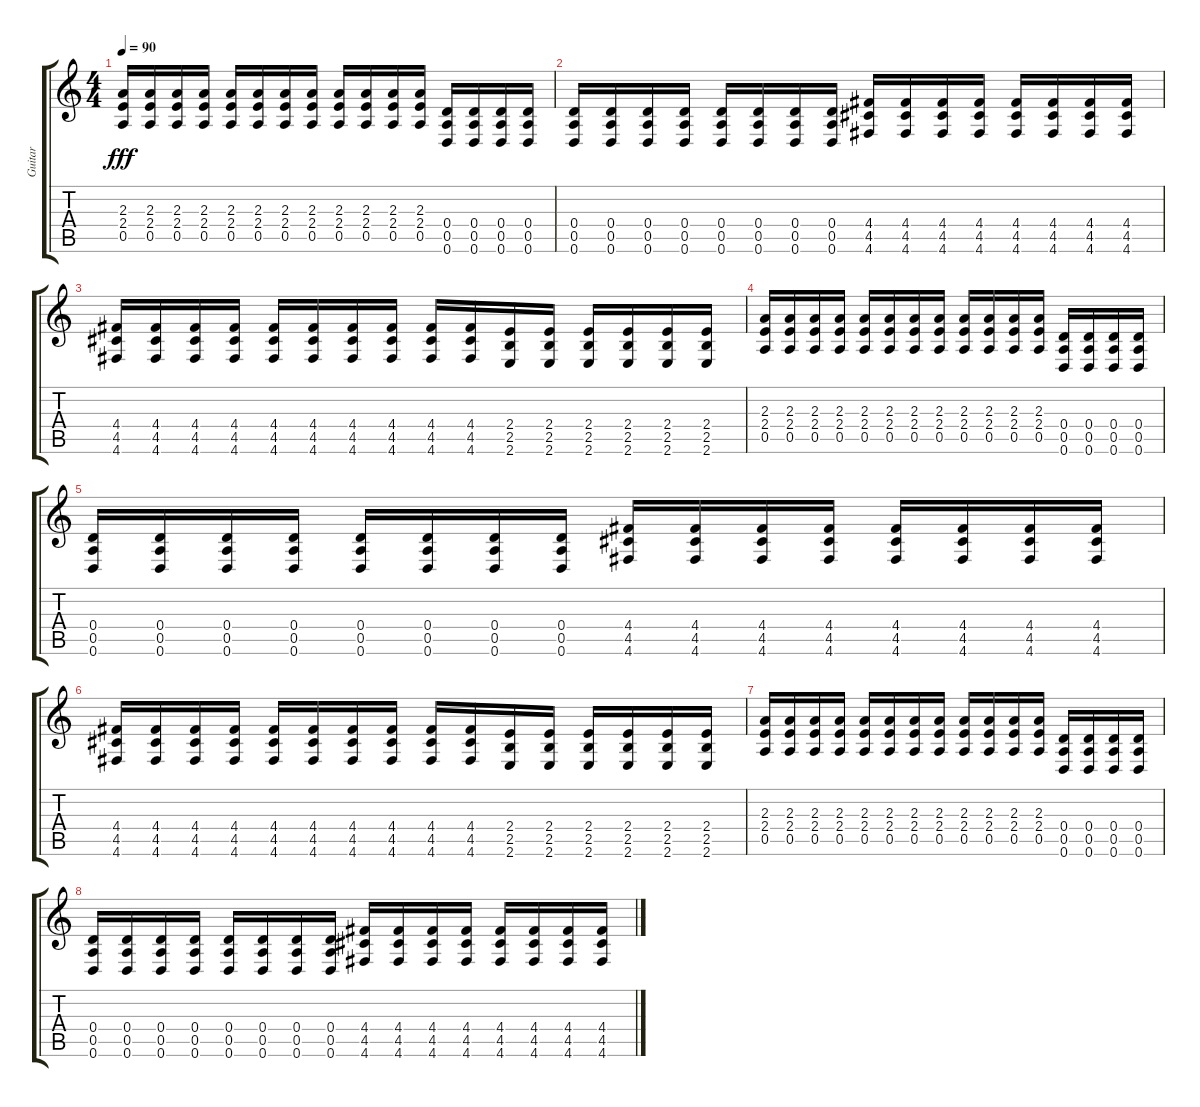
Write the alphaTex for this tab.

\track ("Guitar" "Guitar") {instrument overdrivenguitar}
\staff {score tabs}
\tuning (E4 B3 G3 D3 A2 D2) {hide}
\ts (4 4)
\tempo 90
\clef g2
\ks c
(2.3 2.4 0.5).16{dy fff} (2.3 2.4 0.5).16 (2.3 2.4 0.5).16 (2.3 2.4 0.5).16 (2.3 2.4 0.5).16 (2.3 2.4 0.5).16 (2.3 2.4 0.5).16 (2.3 2.4 0.5).16 (2.3 2.4 0.5).16 (2.3 2.4 0.5).16 (2.3 2.4 0.5).16 (2.3 2.4 0.5).16 (0.4 0.5 0.6).16 (0.4 0.5 0.6).16 (0.4 0.5 0.6).16 (0.4 0.5 0.6).16 |
(0.4 0.5 0.6).16 (0.4 0.5 0.6).16 (0.4 0.5 0.6).16 (0.4 0.5 0.6).16 (0.4 0.5 0.6).16 (0.4 0.5 0.6).16 (0.4 0.5 0.6).16 (0.4 0.5 0.6).16 (4.4 4.5 4.6).16 (4.4 4.5 4.6).16 (4.4 4.5 4.6).16 (4.4 4.5 4.6).16 (4.4 4.5 4.6).16 (4.4 4.5 4.6).16 (4.4 4.5 4.6).16 (4.4 4.5 4.6).16 |
(4.4 4.5 4.6).16 (4.4 4.5 4.6).16 (4.4 4.5 4.6).16 (4.4 4.5 4.6).16 (4.4 4.5 4.6).16 (4.4 4.5 4.6).16 (4.4 4.5 4.6).16 (4.4 4.5 4.6).16 (4.4 4.5 4.6).16 (4.4 4.5 4.6).16 (2.4 2.5 2.6).16 (2.4 2.5 2.6).16 (2.4 2.5 2.6).16 (2.4 2.5 2.6).16 (2.4 2.5 2.6).16 (2.4 2.5 2.6).16 |
(2.3 2.4 0.5).16 (2.3 2.4 0.5).16 (2.3 2.4 0.5).16 (2.3 2.4 0.5).16 (2.3 2.4 0.5).16 (2.3 2.4 0.5).16 (2.3 2.4 0.5).16 (2.3 2.4 0.5).16 (2.3 2.4 0.5).16 (2.3 2.4 0.5).16 (2.3 2.4 0.5).16 (2.3 2.4 0.5).16 (0.4 0.5 0.6).16 (0.4 0.5 0.6).16 (0.4 0.5 0.6).16 (0.4 0.5 0.6).16 |
(0.4 0.5 0.6).16 (0.4 0.5 0.6).16 (0.4 0.5 0.6).16 (0.4 0.5 0.6).16 (0.4 0.5 0.6).16 (0.4 0.5 0.6).16 (0.4 0.5 0.6).16 (0.4 0.5 0.6).16 (4.4 4.5 4.6).16 (4.4 4.5 4.6).16 (4.4 4.5 4.6).16 (4.4 4.5 4.6).16 (4.4 4.5 4.6).16 (4.4 4.5 4.6).16 (4.4 4.5 4.6).16 (4.4 4.5 4.6).16 |
(4.4 4.5 4.6).16 (4.4 4.5 4.6).16 (4.4 4.5 4.6).16 (4.4 4.5 4.6).16 (4.4 4.5 4.6).16 (4.4 4.5 4.6).16 (4.4 4.5 4.6).16 (4.4 4.5 4.6).16 (4.4 4.5 4.6).16 (4.4 4.5 4.6).16 (2.4 2.5 2.6).16 (2.4 2.5 2.6).16 (2.4 2.5 2.6).16 (2.4 2.5 2.6).16 (2.4 2.5 2.6).16 (2.4 2.5 2.6).16 |
(2.3 2.4 0.5).16 (2.3 2.4 0.5).16 (2.3 2.4 0.5).16 (2.3 2.4 0.5).16 (2.3 2.4 0.5).16 (2.3 2.4 0.5).16 (2.3 2.4 0.5).16 (2.3 2.4 0.5).16 (2.3 2.4 0.5).16 (2.3 2.4 0.5).16 (2.3 2.4 0.5).16 (2.3 2.4 0.5).16 (0.4 0.5 0.6).16 (0.4 0.5 0.6).16 (0.4 0.5 0.6).16 (0.4 0.5 0.6).16 |
(0.4 0.5 0.6).16 (0.4 0.5 0.6).16 (0.4 0.5 0.6).16 (0.4 0.5 0.6).16 (0.4 0.5 0.6).16 (0.4 0.5 0.6).16 (0.4 0.5 0.6).16 (0.4 0.5 0.6).16 (4.4 4.5 4.6).16 (4.4 4.5 4.6).16 (4.4 4.5 4.6).16 (4.4 4.5 4.6).16 (4.4 4.5 4.6).16 (4.4 4.5 4.6).16 (4.4 4.5 4.6).16 (4.4 4.5 4.6).16
